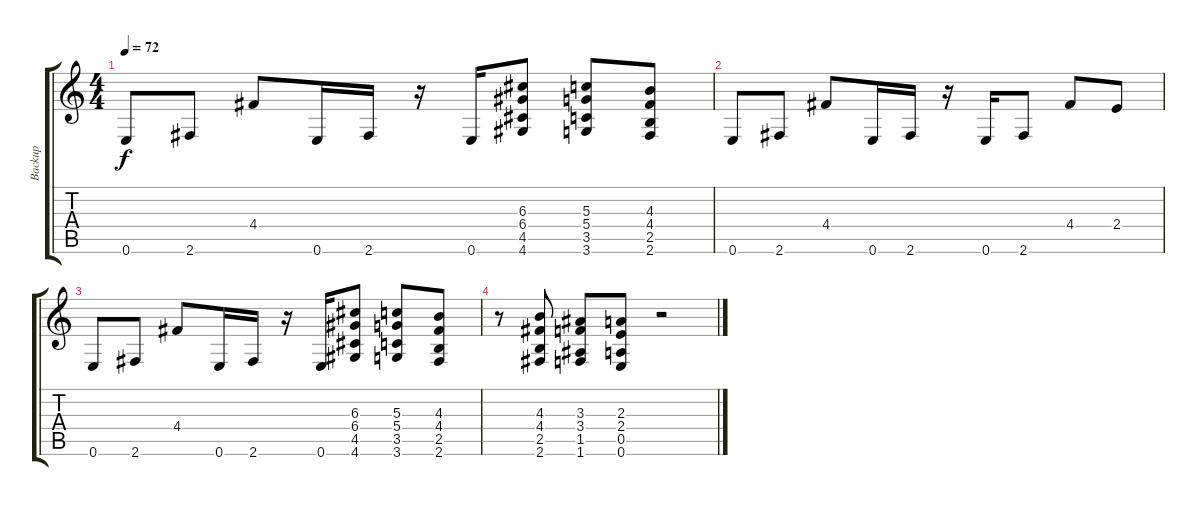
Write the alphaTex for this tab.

\track ("Backup" "Backup") {instrument overdrivenguitar}
\staff {score tabs}
\tuning (E4 B3 G3 D3 A2 E2) {hide}
\ts (4 4)
\tempo 72
\clef g2
\ks c
0.6.8{dy f} 2.6.8 4.4.8 0.6.16 2.6.16 r.16 0.6.16 (6.3 6.4 4.5 4.6).8 (5.3 5.4 3.5 3.6).8 (4.3 4.4 2.5 2.6).8 |
0.6.8 2.6.8 4.4.8 0.6.16 2.6.16 r.16 0.6.16 2.6.8 4.4.8 2.4.8 |
0.6.8 2.6.8 4.4.8 0.6.16 2.6.16 r.16 0.6.16 (6.3 6.4 4.5 4.6).8 (5.3 5.4 3.5 3.6).8 (4.3 4.4 2.5 2.6).8 |
r.8 (4.3 4.4 2.5 2.6).8 (3.3 3.4 1.5 1.6).8 (2.3 2.4 0.5 0.6).8 r.2
